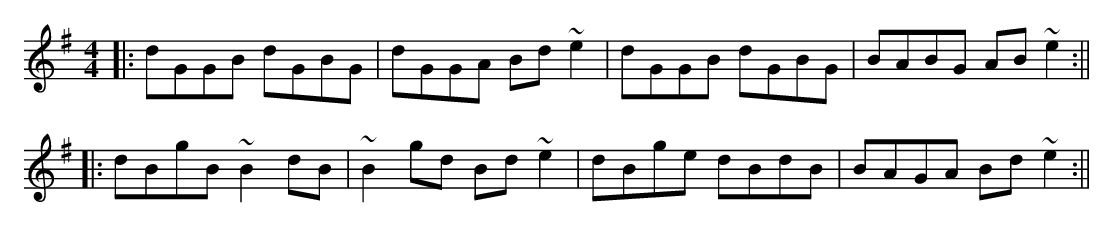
X:1
M:4/4
K:G
||:dGGB dGBG|dGGA Bd ~e2|dGGB dGBG|BABG AB ~e2:||
||:dBgB ~B2 dB|~B2 gd Bd~e2|dBge dBdB|BAGA Bd ~e2:||
